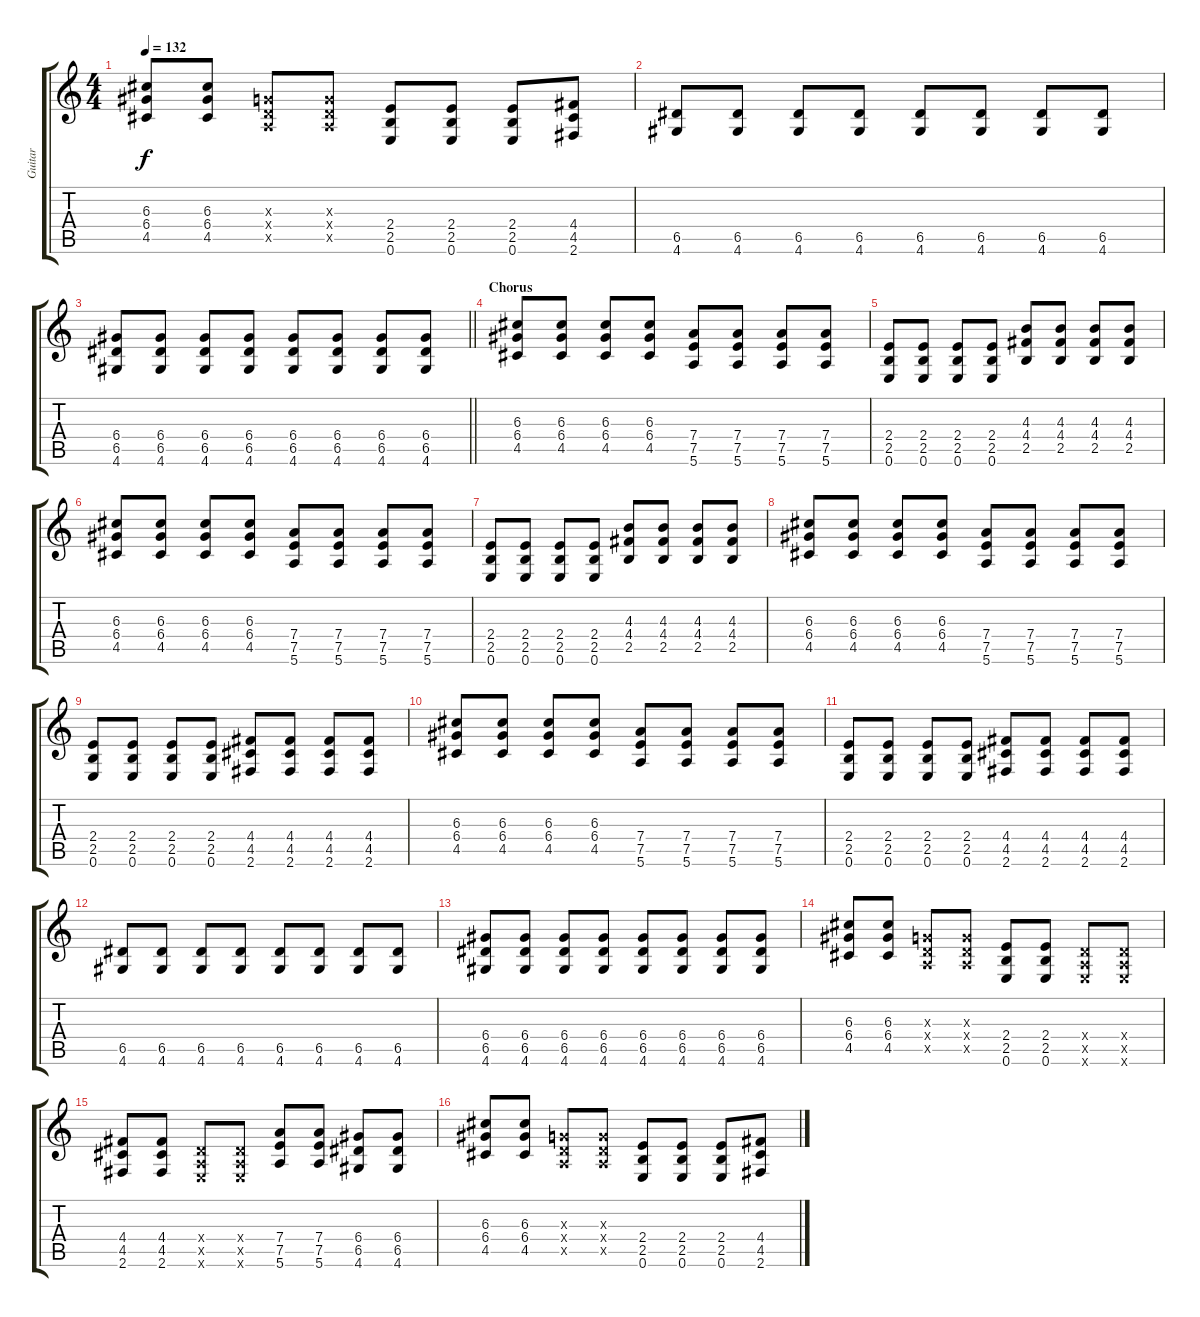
\track ("Guitar" "Guitar") {instrument distortionguitar}
\staff {score tabs}
\tuning (E4 B3 G3 D3 A2 E2) {hide}
\ts (4 4)
\tempo 132
\clef g2
\ks c
(6.3 6.4 4.5).8{dy f} (6.3 6.4 4.5).8 (0.3{x} 0.4{x} 0.5{x}).8 (0.3{x} 0.4{x} 0.5{x}).8 (2.4 2.5 0.6).8 (2.4 2.5 0.6).8 (2.4 2.5 0.6).8 (4.4 4.5 2.6).8 |
(6.5 4.6).8 (6.5 4.6).8 (6.5 4.6).8 (6.5 4.6).8 (6.5 4.6).8 (6.5 4.6).8 (6.5 4.6).8 (6.5 4.6).8 |
\barLineRight lightlight
(6.4 6.5 4.6).8 (6.4 6.5 4.6).8 (6.4 6.5 4.6).8 (6.4 6.5 4.6).8 (6.4 6.5 4.6).8 (6.4 6.5 4.6).8 (6.4 6.5 4.6).8 (6.4 6.5 4.6).8 |
\section ("" "Chorus")
(6.3 6.4 4.5).8 (6.3 6.4 4.5).8 (6.3 6.4 4.5).8 (6.3 6.4 4.5).8 (7.4 7.5 5.6).8 (7.4 7.5 5.6).8 (7.4 7.5 5.6).8 (7.4 7.5 5.6).8 |
(2.4 2.5 0.6).8 (2.4 2.5 0.6).8 (2.4 2.5 0.6).8 (2.4 2.5 0.6).8 (4.3 4.4 2.5).8 (4.3 4.4 2.5).8 (4.3 4.4 2.5).8 (4.3 4.4 2.5).8 |
(6.3 6.4 4.5).8 (6.3 6.4 4.5).8 (6.3 6.4 4.5).8 (6.3 6.4 4.5).8 (7.4 7.5 5.6).8 (7.4 7.5 5.6).8 (7.4 7.5 5.6).8 (7.4 7.5 5.6).8 |
(2.4 2.5 0.6).8 (2.4 2.5 0.6).8 (2.4 2.5 0.6).8 (2.4 2.5 0.6).8 (4.3 4.4 2.5).8 (4.3 4.4 2.5).8 (4.3 4.4 2.5).8 (4.3 4.4 2.5).8 |
(6.3 6.4 4.5).8 (6.3 6.4 4.5).8 (6.3 6.4 4.5).8 (6.3 6.4 4.5).8 (7.4 7.5 5.6).8 (7.4 7.5 5.6).8 (7.4 7.5 5.6).8 (7.4 7.5 5.6).8 |
(2.4 2.5 0.6).8 (2.4 2.5 0.6).8 (2.4 2.5 0.6).8 (2.4 2.5 0.6).8 (4.4 4.5 2.6).8 (4.4 4.5 2.6).8 (4.4 4.5 2.6).8 (4.4 4.5 2.6).8 |
(6.3 6.4 4.5).8 (6.3 6.4 4.5).8 (6.3 6.4 4.5).8 (6.3 6.4 4.5).8 (7.4 7.5 5.6).8 (7.4 7.5 5.6).8 (7.4 7.5 5.6).8 (7.4 7.5 5.6).8 |
(2.4 2.5 0.6).8 (2.4 2.5 0.6).8 (2.4 2.5 0.6).8 (2.4 2.5 0.6).8 (4.4 4.5 2.6).8 (4.4 4.5 2.6).8 (4.4 4.5 2.6).8 (4.4 4.5 2.6).8 |
(6.5 4.6).8 (6.5 4.6).8 (6.5 4.6).8 (6.5 4.6).8 (6.5 4.6).8 (6.5 4.6).8 (6.5 4.6).8 (6.5 4.6).8 |
(6.4 6.5 4.6).8 (6.4 6.5 4.6).8 (6.4 6.5 4.6).8 (6.4 6.5 4.6).8 (6.4 6.5 4.6).8 (6.4 6.5 4.6).8 (6.4 6.5 4.6).8 (6.4 6.5 4.6).8 |
(6.3 6.4 4.5).8 (6.3 6.4 4.5).8 (0.3{x} 0.4{x} 0.5{x}).8 (0.3{x} 0.4{x} 0.5{x}).8 (2.4 2.5 0.6).8 (2.4 2.5 0.6).8 (0.4{x} 0.5{x} 0.6{x}).8 (0.4{x} 0.5{x} 0.6{x}).8 |
(4.4 4.5 2.6).8 (4.4 4.5 2.6).8 (0.4{x} 0.5{x} 0.6{x}).8 (0.4{x} 0.5{x} 0.6{x}).8 (7.4 7.5 5.6).8 (7.4 7.5 5.6).8 (6.4 6.5 4.6).8 (6.4 6.5 4.6).8 |
(6.3 6.4 4.5).8 (6.3 6.4 4.5).8 (0.3{x} 0.4{x} 0.5{x}).8 (0.3{x} 0.4{x} 0.5{x}).8 (2.4 2.5 0.6).8 (2.4 2.5 0.6).8 (2.4 2.5 0.6).8 (4.4 4.5 2.6).8
